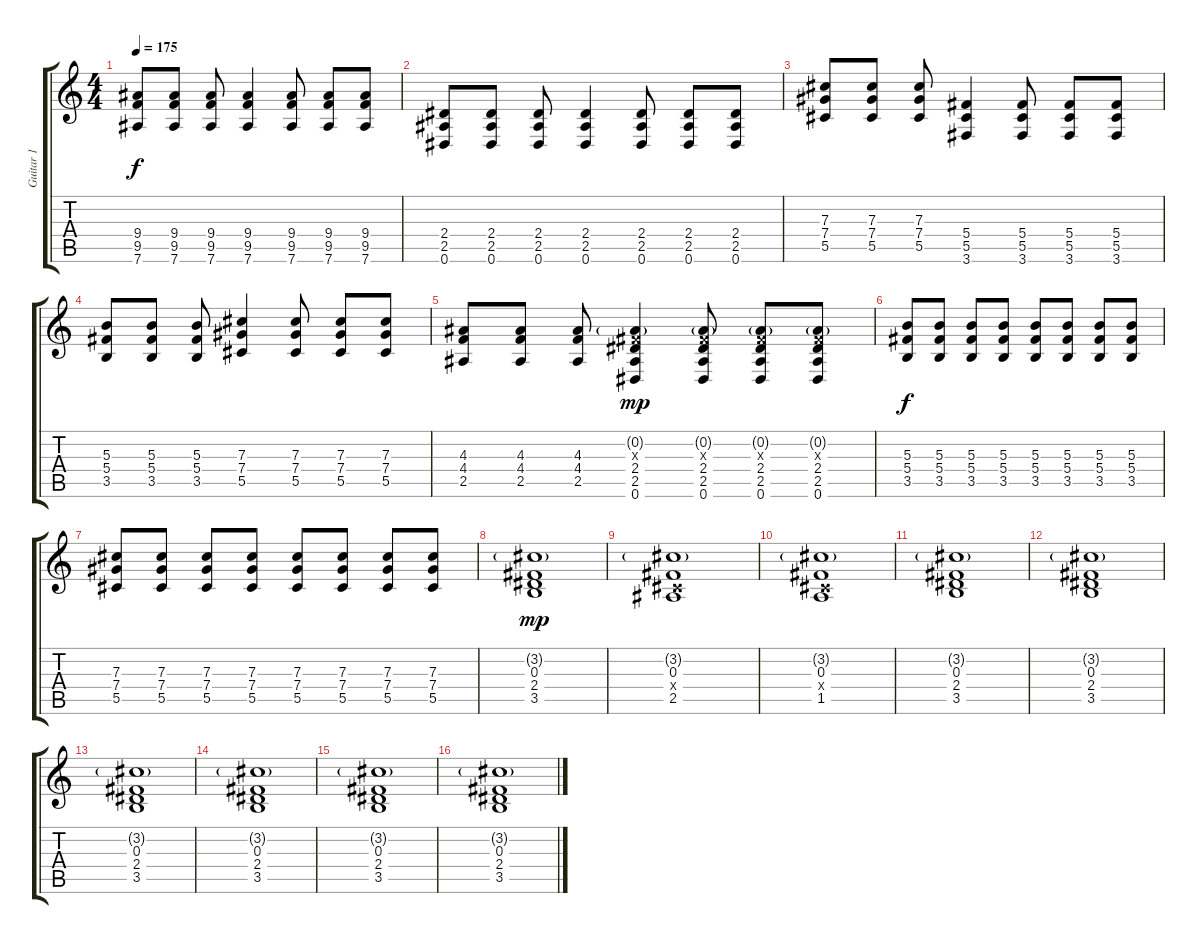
\track ("Guitar 1" "Guitar 1") {instrument distortionguitar}
\staff {score tabs}
\tuning (Eb4 Bb3 Gb3 Db3 Ab2 Eb2) {hide}
\ts (4 4)
\tempo 175
\clef g2
\ks c
(9.4 9.5 7.6).8{dy f} (9.4 9.5 7.6).8 (9.4 9.5 7.6).8 (9.4 9.5 7.6).4 (9.4 9.5 7.6).8 (9.4 9.5 7.6).8 (9.4 9.5 7.6).8 |
(2.4 2.5 0.6).8 (2.4 2.5 0.6).8 (2.4 2.5 0.6).8 (2.4 2.5 0.6).4 (2.4 2.5 0.6).8 (2.4 2.5 0.6).8 (2.4 2.5 0.6).8 |
(7.3 7.4 5.5).8 (7.3 7.4 5.5).8 (7.3 7.4 5.5).8 (5.4 5.5 3.6).4 (5.4 5.5 3.6).8 (5.4 5.5 3.6).8 (5.4 5.5 3.6).8 |
(5.3 5.4 3.5).8 (5.3 5.4 3.5).8 (5.3 5.4 3.5).8 (7.3 7.4 5.5).4 (7.3 7.4 5.5).8 (7.3 7.4 5.5).8 (7.3 7.4 5.5).8 |
(4.3 4.4 2.5).8 (4.3 4.4 2.5).8 (4.3 4.4 2.5).8 (0.2{g} 0.3{x} 2.4 2.5 0.6).4{dy mp} (0.2{g} 0.3{x} 2.4 2.5 0.6).8 (0.2{g} 0.3{x} 2.4 2.5 0.6).8 (0.2{g} 0.3{x} 2.4 2.5 0.6).8 |
(5.3 5.4 3.5).8{dy f} (5.3 5.4 3.5).8 (5.3 5.4 3.5).8 (5.3 5.4 3.5).8 (5.3 5.4 3.5).8 (5.3 5.4 3.5).8 (5.3 5.4 3.5).8 (5.3 5.4 3.5).8 |
(7.3 7.4 5.5).8 (7.3 7.4 5.5).8 (7.3 7.4 5.5).8 (7.3 7.4 5.5).8 (7.3 7.4 5.5).8 (7.3 7.4 5.5).8 (7.3 7.4 5.5).8 (7.3 7.4 5.5).8 |
(3.2{g} 0.3 2.4 3.5).1{dy mp} |
(3.2{g} 0.3 0.4{x} 2.5).1 |
(3.2{g} 0.3 0.4{x} 1.5).1 |
(3.2{g} 0.3 2.4 3.5).1 |
(3.2{g} 0.3 2.4 3.5).1 |
(3.2{g} 0.3 2.4 3.5).1 |
(3.2{g} 0.3 2.4 3.5).1 |
(3.2{g} 0.3 2.4 3.5).1 |
(3.2{g} 0.3 2.4 3.5).1
